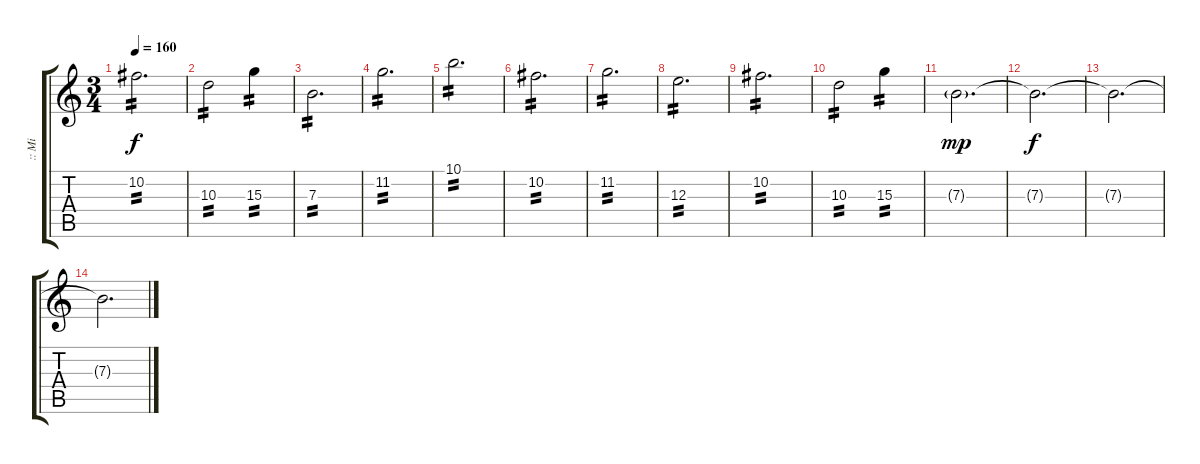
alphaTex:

\track ("     :: Mikael Thomson #7 ::" "     :: Mi") {instrument distortionguitar}
\staff {score tabs}
\tuning (Db4 Ab3 E3 B2 Gb2 B1) {hide}
\ts (3 4)
\tempo 160
\clef g2
\ks c
10.2.2{d tp 2 dy f} |
10.3.2{tp 2} 15.3.4{tp 2} |
7.3.2{d tp 2} |
11.2.2{d tp 2} |
10.1.2{d tp 2} |
10.2.2{d tp 2} |
11.2.2{d tp 2} |
12.3.2{d tp 2} |
10.2.2{d tp 2} |
10.3.2{tp 2} 15.3.4{tp 2} |
7.3{g}.2{d dy mp} |
7.3{t}.2{d dy f} |
7.3{t}.2{d} |
7.3{t}.2{d}
